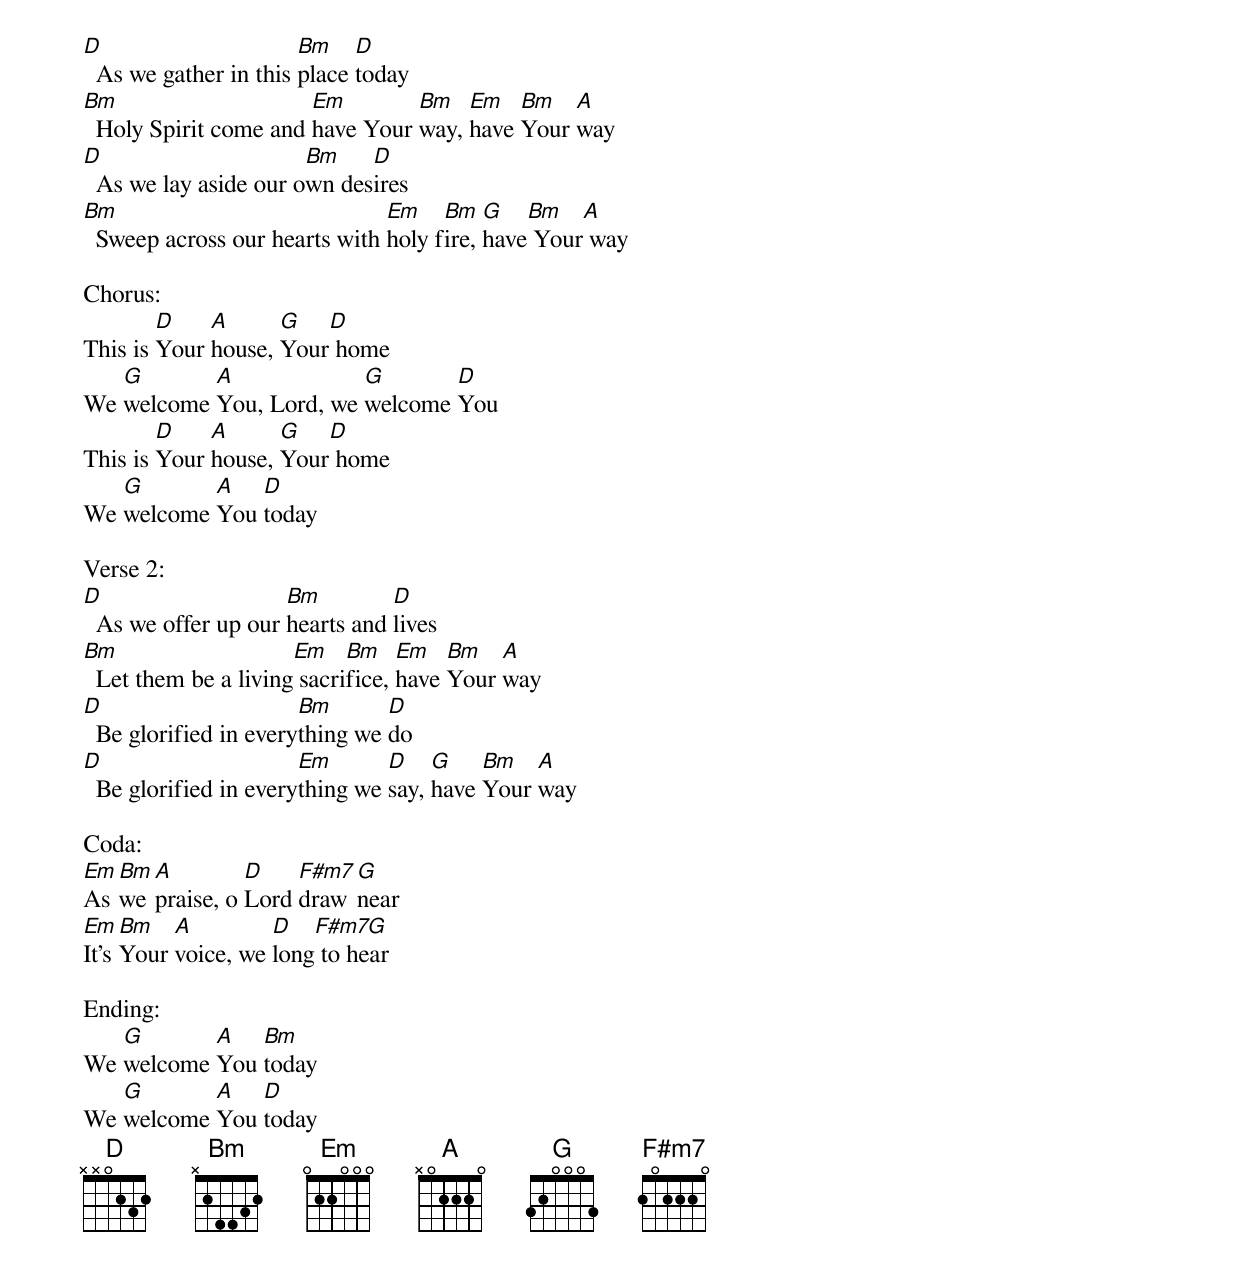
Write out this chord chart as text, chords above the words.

D                      Bm    D
  As we gather in this place today
Bm                     Em        Bm   Em   Bm   A
  Holy Spirit come and have Your way, have Your way
D                      Bm    D
  As we lay aside our own desires
Bm                             Em    Bm   G   Bm   A
  Sweep across our hearts with holy fire, have Your way

Chorus:
        D    A      G   D
This is Your house, Your home
   G       A             G       D
We welcome You, Lord, we welcome You
        D    A      G   D
This is Your house, Your home
   G       A   D
We welcome You today

Verse 2:
D                    Bm         D
  As we offer up our hearts and lives
Bm                    Em    Bm    Em   Bm   A
  Let them be a living sacrifice, have Your way
D                      Bm       D
  Be glorified in everything we do
D                      Em       D    G    Bm   A
  Be glorified in everything we say, have Your way

Coda:
Em Bm A         D    F#m7 G
As we praise, o Lord draw near
Em   Bm   A         D   F#m7G
It's Your voice, we long to hear

Ending:
   G       A   Bm
We welcome You today
   G       A   D
We welcome You today
